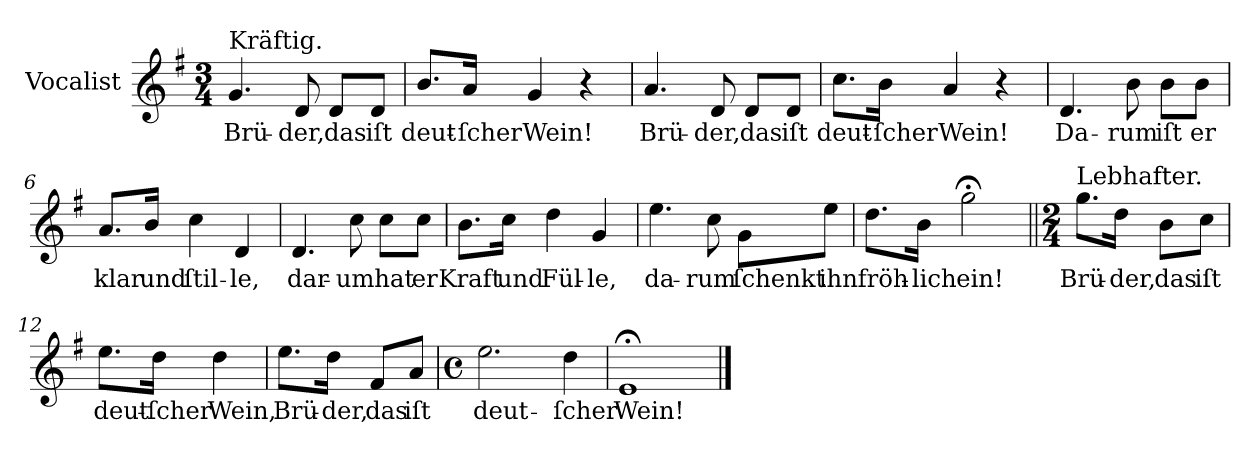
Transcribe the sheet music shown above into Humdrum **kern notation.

**kern	**text
*part1	*part1
*staff1	*staff1
*I"Vocalist	*
*clefG2	*
*k[f#]	*
*G:	*
*M3/4	*
=1	=1
!LO:TX:a:t=Kräftig.	!
4.g	Brü-
8d	-der,
8d/L	das
8d/J	iſt
=2	=2
8.b/L	deut-
16a/Jk	-ſcher
4g	Wein!
4r	.
=3	=3
4.a	Brü-
8d	-der,
8d/L	das
8d/J	iſt
=4	=4
8.cc\L	deut-
16b\Jk	-ſcher
4a	Wein!
4r	.
=5	=5
4.d	Da-
8b	-rum
8b\L	iſt
8b\J	er
=6	=6
8.a/L	klar
16b/Jk	und
4cc	ſtil-
4d	-le,
=7	=7
4.d	dar-
8cc	-um
8cc\L	hat
8cc\J	er
=8	=8
8.b\L	Kraft
16cc\Jk	und
4dd	Fül-
4g	-le,
=9	=9
4.ee	da-
8cc	-rum
8g\L	ſchenkt
8ee\J	ihn
=10	=10
8.dd\L	fröh-
16b\Jk	-lich
2gg;<	ein!
=11||	=11||
*M2/4	*
!LO:TX:a:t=Lebhafter.	!
8.gg\L	Brü-
16dd\Jk	-der,
8b\L	das
8cc\J	iſt
=12	=12
8.ee\L	deut-
16dd\Jk	-ſcher
4dd	Wein,
=13	=13
8.ee\L	Brü-
16dd\Jk	-der,
8f#/L	das
8a/J	iſt
=14	=14
*M4/4	*
*met(c)	*
2.ee	deut-
4dd	-ſcher
=15	=15
1e;<	Wein!
==	==
*-	*-
